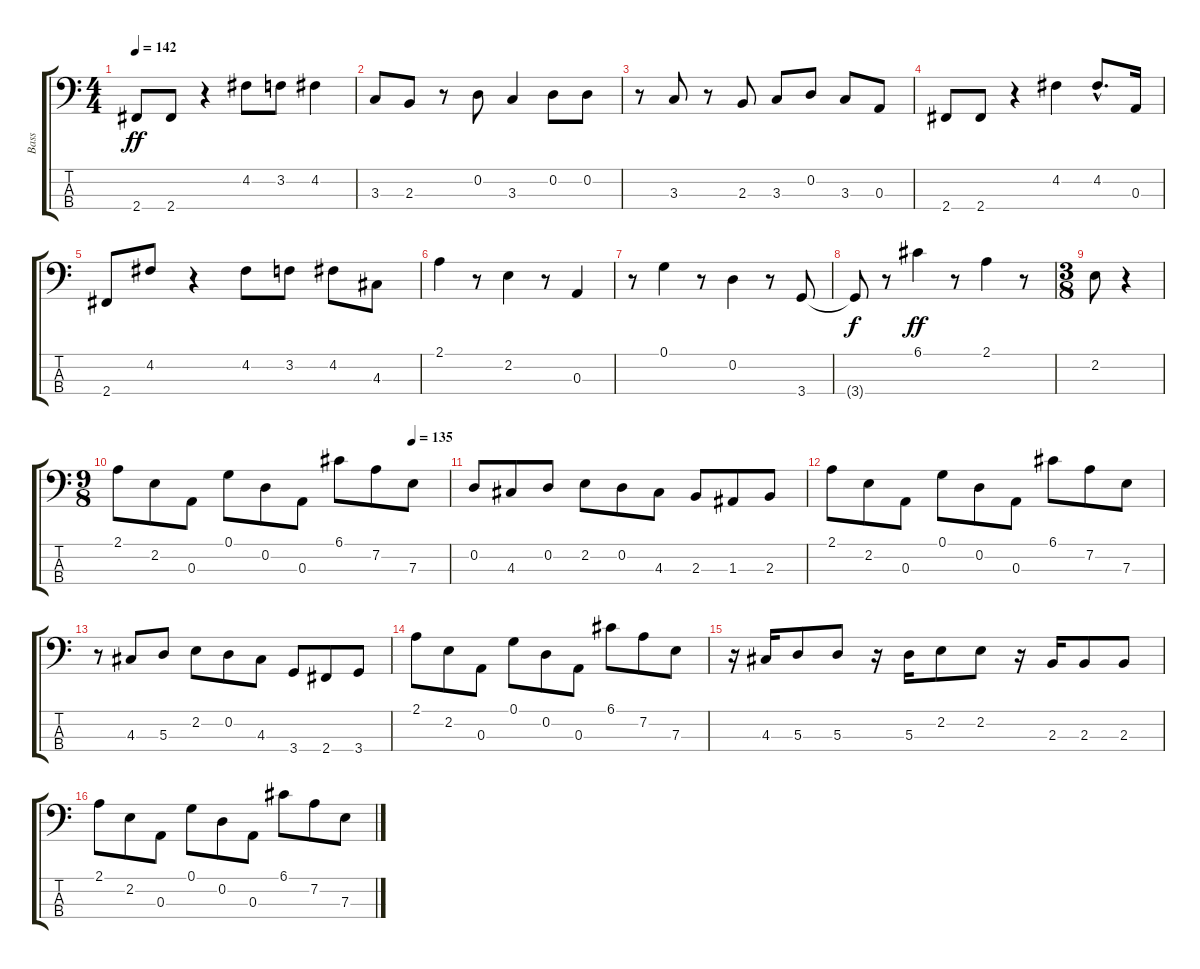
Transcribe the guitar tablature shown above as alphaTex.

\track ("Bass" "Bass") {instrument electricbassfinger}
\staff {score tabs}
\tuning (G2 D2 A1 E1) {hide}
\ts (4 4)
\tempo 142
\clef f4
\ks c
2.4.8{dy ff} 2.4.8 r.4 4.2.8 3.2.8 4.2.4 |
3.3.8 2.3.8 r.8 0.2.8 3.3.4 0.2.8 0.2.8 |
r.8 3.3.8 r.8 2.3.8 3.3.8 0.2.8 3.3.8 0.3.8 |
2.4.8 2.4.8 r.4 4.2.4 4.2{hac}.8{d} 0.3.16 |
2.4.8 4.2.8 r.4 4.2.8 3.2.8 4.2.8 4.3.8 |
2.1.4 r.8 2.2.4 r.8 0.3.4 |
r.8 0.1.4 r.8 0.2.4 r.8 3.4.8 |
3.4{t}.8{dy f} r.8 6.1.4{dy ff} r.8 2.1.4 r.8 |
\ts (3 8)
2.2.8 r.4 |
\ts (9 8)
\tempo (135 0.8888888888888888)
2.1.8 2.2.8 0.3.8 0.1.8 0.2.8 0.3.8 6.1.8 7.2.8 7.3.8 |
0.2.8 4.3.8 0.2.8 2.2.8 0.2.8 4.3.8 2.3.8 1.3.8 2.3.8 |
2.1.8 2.2.8 0.3.8 0.1.8 0.2.8 0.3.8 6.1.8 7.2.8 7.3.8 |
r.8 4.3.8 5.3.8 2.2.8 0.2.8 4.3.8 3.4.8 2.4.8 3.4.8 |
2.1.8 2.2.8 0.3.8 0.1.8 0.2.8 0.3.8 6.1.8 7.2.8 7.3.8 |
r.16 4.3.16 5.3.8 5.3.8 r.16 5.3.16 2.2.8 2.2.8 r.16 2.3.16 2.3.8 2.3.8 |
2.1.8 2.2.8 0.3.8 0.1.8 0.2.8 0.3.8 6.1.8 7.2.8 7.3.8
